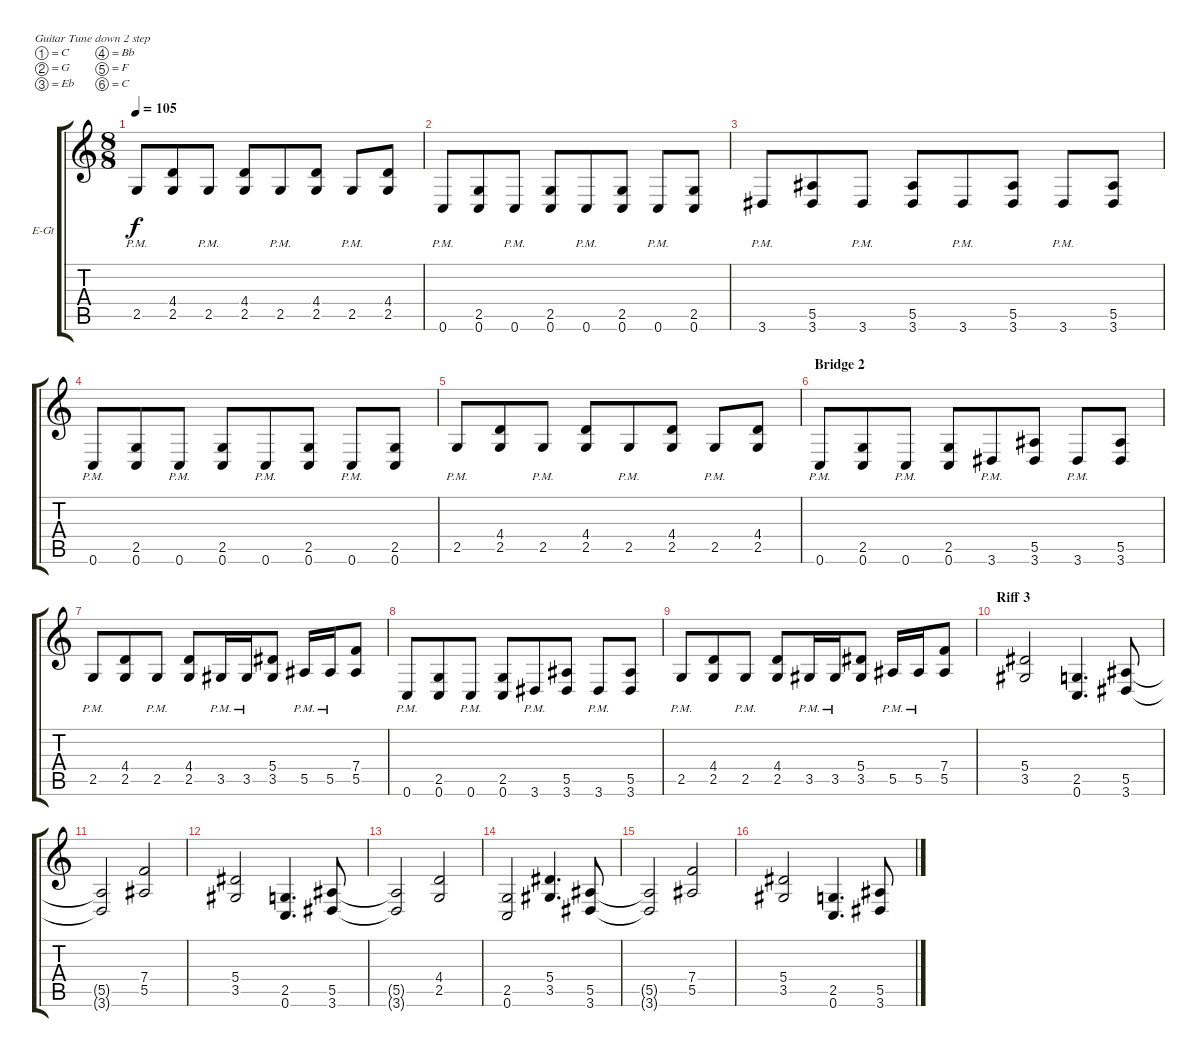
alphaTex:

\bracketExtendMode groupsimilarinstruments
\firstSystemTrackNameOrientation horizontal
\otherSystemsTrackNameOrientation horizontal
\track ("Guitar 2" "E-Gt") {solo instrument distortionguitar}
\staff {score tabs}
\tuning (C4 G3 Eb3 Bb2 F2 C2)
\ts (8 8)
\tempo 105
\clef g2
\ks c
2.5{pm}.8{dy f} (4.4 2.5).8 2.5{pm}.8 (4.4 2.5).8 2.5{pm}.8 (4.4 2.5).8 2.5{pm}.8 (4.4 2.5).8 |
0.6{pm}.8 (2.5 0.6).8 0.6{pm}.8 (2.5 0.6).8 0.6{pm}.8 (2.5 0.6).8 0.6{pm}.8 (2.5 0.6).8 |
3.6{pm}.8 (5.5 3.6).8 3.6{pm}.8 (5.5 3.6).8 3.6{pm}.8 (5.5 3.6).8 3.6{pm}.8 (5.5 3.6).8 |
0.6{pm}.8 (2.5 0.6).8 0.6{pm}.8 (2.5 0.6).8 0.6{pm}.8 (2.5 0.6).8 0.6{pm}.8 (2.5 0.6).8 |
2.5{pm}.8 (4.4 2.5).8 2.5{pm}.8 (4.4 2.5).8 2.5{pm}.8 (4.4 2.5).8 2.5{pm}.8 (4.4 2.5).8 |
\section ("" "Bridge 2")
0.6{pm}.8 (2.5 0.6).8 0.6{pm}.8 (2.5 0.6).8 3.6{pm}.8 (5.5 3.6).8 3.6{pm}.8 (5.5 3.6).8 |
2.5{pm}.8 (4.4 2.5).8 2.5{pm}.8 (4.4 2.5).8 3.5{pm}.16 3.5{pm}.16 (5.4 3.5).8 5.5{pm}.16 5.5{pm}.16 (7.4 5.5).8 |
0.6{pm}.8 (2.5 0.6).8 0.6{pm}.8 (2.5 0.6).8 3.6{pm}.8 (5.5 3.6).8 3.6{pm}.8 (5.5 3.6).8 |
2.5{pm}.8 (4.4 2.5).8 2.5{pm}.8 (4.4 2.5).8 3.5{pm}.16 3.5{pm}.16 (5.4 3.5).8 5.5{pm}.16 5.5{pm}.16 (7.4 5.5).8 |
\section ("" "Riff 3")
(5.4 3.5).2 (2.5 0.6).4{d} (5.5 3.6).8 |
(5.5{t} 3.6{t}).2 (7.4 5.5).2 |
(5.4 3.5).2 (2.5 0.6).4{d} (5.5 3.6).8 |
(5.5{t} 3.6{t}).2 (4.4 2.5).2 |
(2.5 0.6).2 (5.4 3.5).4{d} (5.5 3.6).8 |
(5.5{t} 3.6{t}).2 (7.4 5.5).2 |
(5.4 3.5).2 (2.5 0.6).4{d} (5.5 3.6).8
